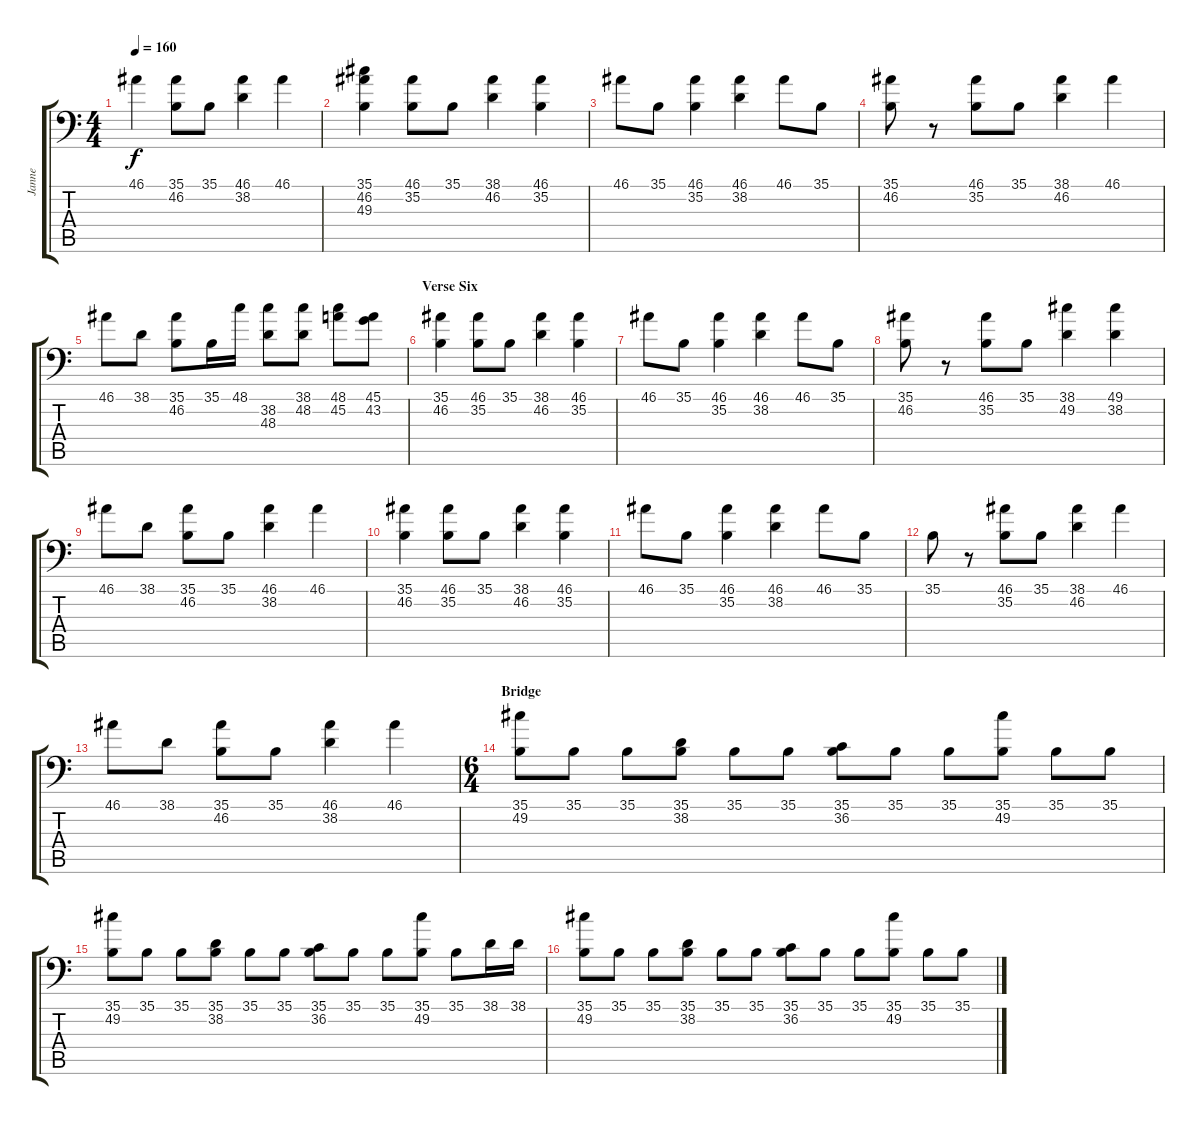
\track ("Janne" "Janne") {instrument acousticgrandpiano}
\staff {score tabs}
\tuning (C-1 C-1 C-1 C-1 C-1 C-1) {hide}
\ts (4 4)
\tempo 160
\clef f4
\ks c
46.1.4{dy f} (35.1 46.2).8 35.1.8 (46.1 38.2).4 46.1.4 |
(35.1 46.2 49.3).4 (46.1 35.2).8 35.1.8 (38.1 46.2).4 (46.1 35.2).4 |
46.1.8 35.1.8 (46.1 35.2).4 (46.1 38.2).4 46.1.8 35.1.8 |
(35.1 46.2).8 r.8 (46.1 35.2).8 35.1.8 (38.1 46.2).4 46.1.4 |
46.1.8 38.1.8 (35.1 46.2).8 35.1.16 48.1.16 (38.2 48.3).8 (38.1 48.2).8 (48.1 45.2).8 (45.1 43.2).8 |
\section ("" "Verse Six")
(35.1 46.2).4 (46.1 35.2).8 35.1.8 (38.1 46.2).4 (46.1 35.2).4 |
46.1.8 35.1.8 (46.1 35.2).4 (46.1 38.2).4 46.1.8 35.1.8 |
(35.1 46.2).8 r.8 (46.1 35.2).8 35.1.8 (38.1 49.2).4 (49.1 38.2).4 |
46.1.8 38.1.8 (35.1 46.2).8 35.1.8 (46.1 38.2).4 46.1.4 |
(35.1 46.2).4 (46.1 35.2).8 35.1.8 (38.1 46.2).4 (46.1 35.2).4 |
46.1.8 35.1.8 (46.1 35.2).4 (46.1 38.2).4 46.1.8 35.1.8 |
35.1.8 r.8 (46.1 35.2).8 35.1.8 (38.1 46.2).4 46.1.4 |
46.1.8 38.1.8 (35.1 46.2).8 35.1.8 (46.1 38.2).4 46.1.4 |
\ts (6 4)
\section ("" "Bridge")
(35.1 49.2).8 35.1.8 35.1.8 (35.1 38.2).8 35.1.8 35.1.8 (35.1 36.2).8 35.1.8 35.1.8 (35.1 49.2).8 35.1.8 35.1.8 |
(35.1 49.2).8 35.1.8 35.1.8 (35.1 38.2).8 35.1.8 35.1.8 (35.1 36.2).8 35.1.8 35.1.8 (35.1 49.2).8 35.1.8 38.1.16 38.1.16 |
(35.1 49.2).8 35.1.8 35.1.8 (35.1 38.2).8 35.1.8 35.1.8 (35.1 36.2).8 35.1.8 35.1.8 (35.1 49.2).8 35.1.8 35.1.8
